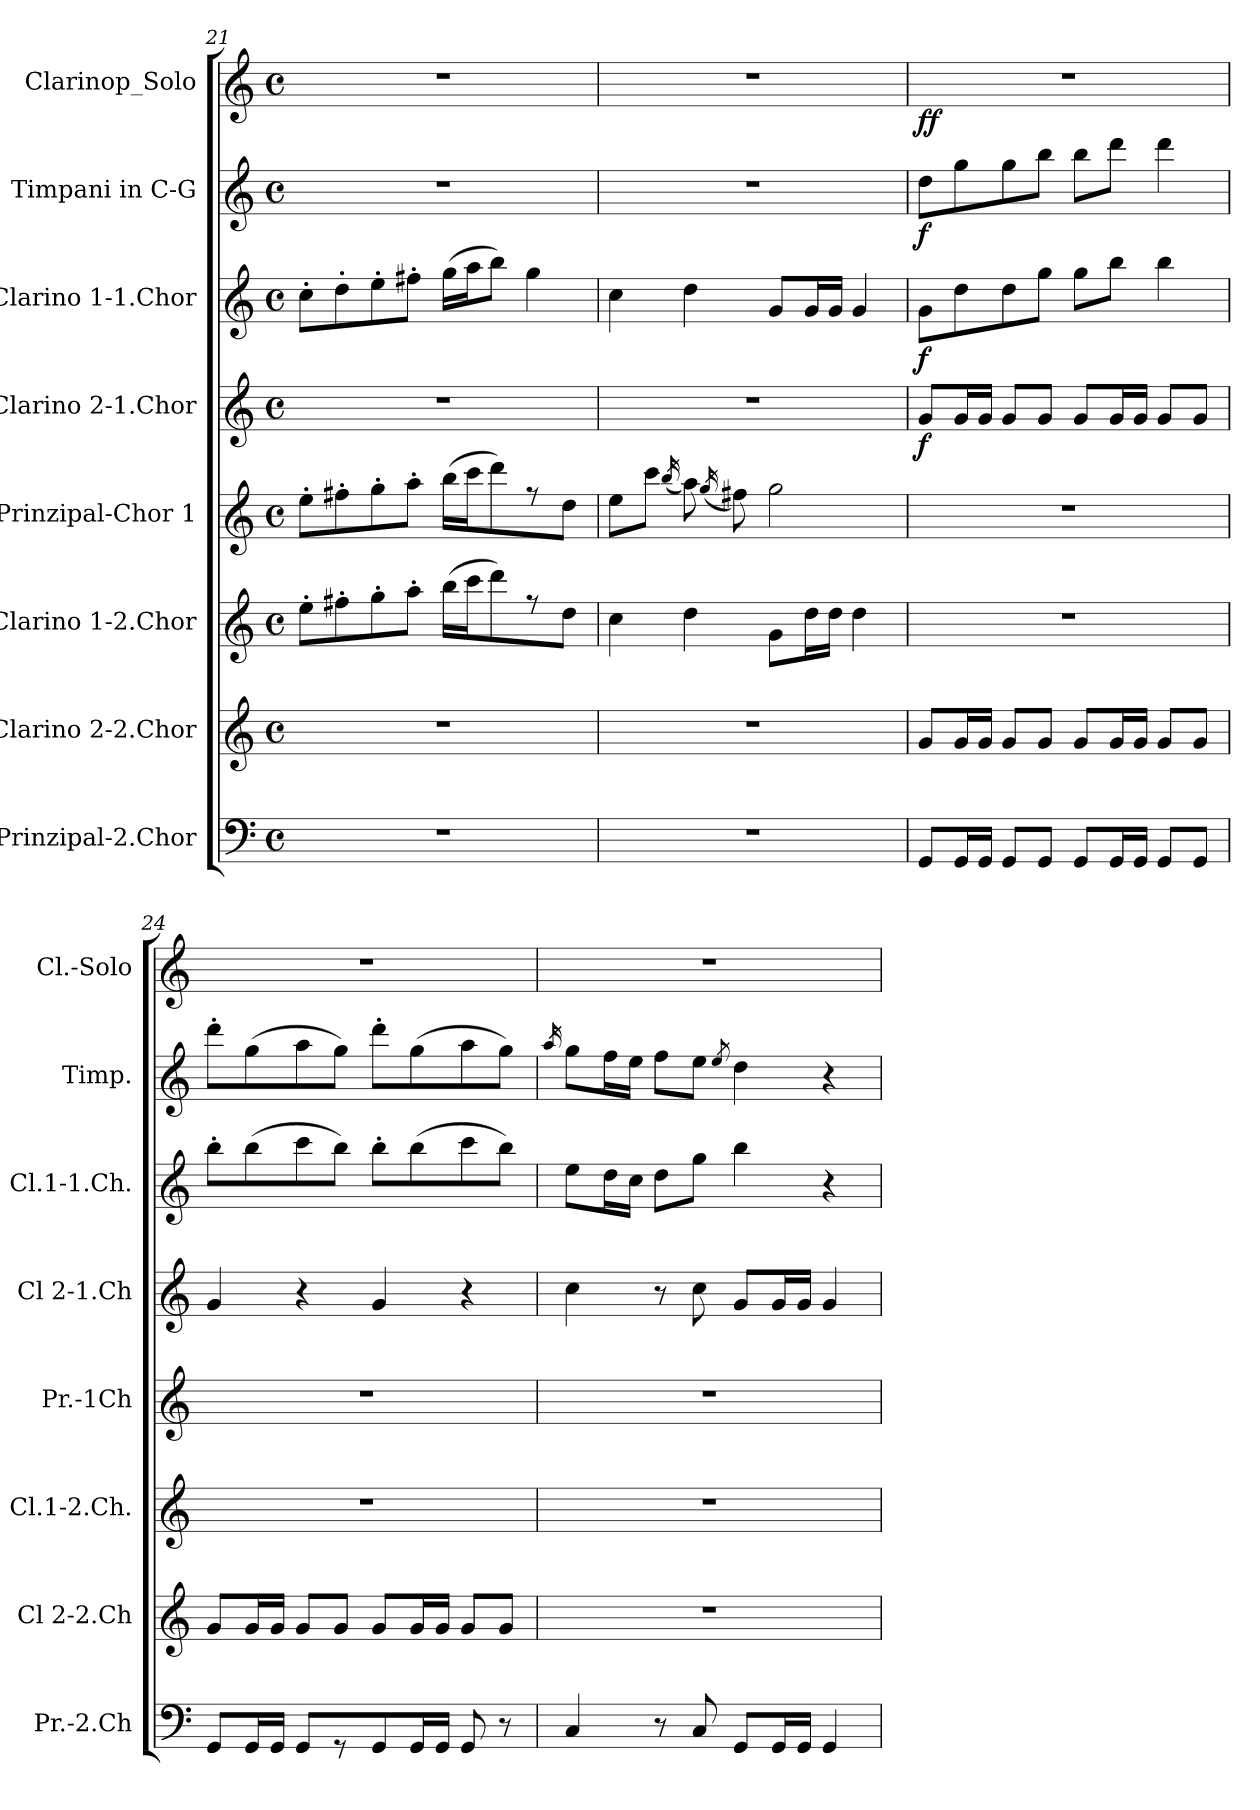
**kern	**kern	**kern	**kern	**kern	**dynam	**kern	**dynam	**kern	**dynam	**kern	**dynam
*part8	*part7	*part6	*part5	*part4	*part4	*part3	*part3	*part2	*part2	*part1	*part1
*staff8	*staff7	*staff6	*staff5	*staff4	*staff4	*staff3	*staff3	*staff2	*staff2	*staff1	*staff1
*I"Prinzipal-2.Chor	*I"Clarino 2-2.Chor	*I"Clarino 1-2.Chor	*I"Prinzipal-Chor 1	*I"Clarino 2-1.Chor	*	*I"Clarino 1-1.Chor	*	*I"Timpani in C-G	*	*I"Clarinop_Solo	*
*I'Pr.-2.Ch	*I'Cl 2-2.Ch	*I'Cl.1-2.Ch.	*I'Pr.-1Ch	*I'Cl 2-1.Ch	*	*I'Cl.1-1.Ch.	*	*I'Timp.	*	*I'Cl.-Solo	*
*clefF4	*clefG2	*clefG2	*clefG2	*clefG2	*	*clefG2	*	*clefG2	*	*clefG2	*
*	*	*ITrd1c2	*ITrd1c2	*	*	*ITrd1c2	*	*ITrd1c2	*	*	*
*k[]	*k[]	*k[b-e-]	*k[b-e-]	*k[]	*	*k[b-e-]	*	*k[b-e-]	*	*k[]	*
*C:	*C:	*B-:	*B-:	*C:	*	*B-:	*	*B-:	*	*C:	*
*M4/4	*M4/4	*M4/4	*M4/4	*M4/4	*	*M4/4	*	*M4/4	*	*M4/4	*
*met(c)	*met(c)	*met(c)	*met(c)	*met(c)	*	*met(c)	*	*met(c)	*	*met(c)	*
=21	=21	=21	=21	=21	=21	=21	=21	=21	=21	=21	=21
1r	1r	8dd'L	8dd'L	1r	.	8b-'L	.	1r	.	1r	.
.	.	8een'	8een'	.	.	8cc'	.	.	.	.	.
.	.	8ff'	8ff'	.	.	8dd'	.	.	.	.	.
.	.	8gg'J	8gg'J	.	.	8een'J	.	.	.	.	.
.	.	(>16aaLL	(>16aaLL	.	.	(>16ffLL	.	.	.	.	.
.	.	16bb-J	16bb-J	.	.	16ggJ	.	.	.	.	.
.	.	8ccc)	8ccc)	.	.	8aaJ)	.	.	.	.	.
.	.	8r	8r	.	.	4ff	.	.	.	.	.
.	.	8ccJ	8ccJ	.	.	.	.	.	.	.	.
!!LO:LB:g=z
=22	=22	=22	=22	=22	=22	=22	=22	=22	=22	=22	=22
1r	1r	4b-	8ddL	1r	.	4b-	.	1r	.	1r	.
.	.	.	8bb-J	.	.	.	.	.	.	.	.
.	.	.	(>16qaa	.	.	.	.	.	.	.	.
.	.	4cc	8gg)	.	.	4cc	.	.	.	.	.
.	.	.	(>16qff	.	.	.	.	.	.	.	.
.	.	.	8een)	.	.	.	.	.	.	.	.
.	.	8fL	2ff	.	.	8fL	.	.	.	.	.
.	.	16ccL	.	.	.	16fL	.	.	.	.	.
.	.	16ccJJ	.	.	.	16fJJ	.	.	.	.	.
.	.	4cc	.	.	.	4f	.	.	.	.	.
=23	=23	=23	=23	=23	=23	=23	=23	=23	=23	=23	=23
!	!	!	!	!	!LO:DY:b	!	!LO:DY:b	!	!LO:DY:b	!	!LO:DY:b
!	!	!	!	!	!	!	!	!	!	!	!LO:DY:n=1:b
8GGL	8gL	1r	1r	8gL	f	8fL	f	8ccL	f	1r	f f
16GGL	16gL	.	.	16gL	.	8cc	.	8ff	.	.	.
16GGJJ	16gJJ	.	.	16gJJ	.	.	.	.	.	.	.
8GGL	8gL	.	.	8gL	.	8cc	.	8ff	.	.	.
8GGJ	8gJ	.	.	8gJ	.	8ffJ	.	8aaJ	.	.	.
8GGL	8gL	.	.	8gL	.	8ffL	.	8aaL	.	.	.
16GGL	16gL	.	.	16gL	.	8aaJ	.	8cccJ	.	.	.
16GGJJ	16gJJ	.	.	16gJJ	.	.	.	.	.	.	.
8GGL	8gL	.	.	8gL	.	4aa	.	4ccc	.	.	.
8GGJ	8gJ	.	.	8gJ	.	.	.	.	.	.	.
=24	=24	=24	=24	=24	=24	=24	=24	=24	=24	=24	=24
8GGL	8gL	1r	1r	4g	.	8aa'L	.	8ccc'L	.	1r	.
16GGL	16gL	.	.	.	.	(>8aa	.	(>8ff	.	.	.
16GGJJ	16gJJ	.	.	.	.	.	.	.	.	.	.
8GGL	8gL	.	.	4r	.	8bb-	.	8gg	.	.	.
8r	8gJ	.	.	.	.	8aaJ)	.	8ffJ)	.	.	.
8GG	8gL	.	.	4g	.	8aa'L	.	8ccc'L	.	.	.
16GGL	16gL	.	.	.	.	(>8aa	.	(>8ff	.	.	.
16GGJJ	16gJJ	.	.	.	.	.	.	.	.	.	.
8GG	8gL	.	.	4r	.	8bb-	.	8gg	.	.	.
8r	8gJ	.	.	.	.	8aaJ)	.	8ffJ)	.	.	.
!!LO:LB:g=z
=25	=25	=25	=25	=25	=25	=25	=25	=25	=25	=25	=25
.	.	.	.	.	.	.	.	16qgg	.	.	.
4C	1r	1r	1r	4cc	.	8ddL	.	8ffL	.	1r	.
.	.	.	.	.	.	16ccL	.	16ee-L	.	.	.
.	.	.	.	.	.	16b-JJ	.	16ddJJ	.	.	.
8r	.	.	.	8r	.	8ccL	.	8ee-L	.	.	.
8C	.	.	.	8cc	.	8ffJ	.	8ddJ	.	.	.
.	.	.	.	.	.	.	.	8qdd	.	.	.
8GGL	.	.	.	8gL	.	4aa	.	4cc	.	.	.
16GGL	.	.	.	16gL	.	.	.	.	.	.	.
16GGJJ	.	.	.	16gJJ	.	.	.	.	.	.	.
4GG	.	.	.	4g	.	4r	.	4r	.	.	.
=	=	=	=	=	=	=	=	=	=	=	=
*-	*-	*-	*-	*-	*-	*-	*-	*-	*-	*-	*-
